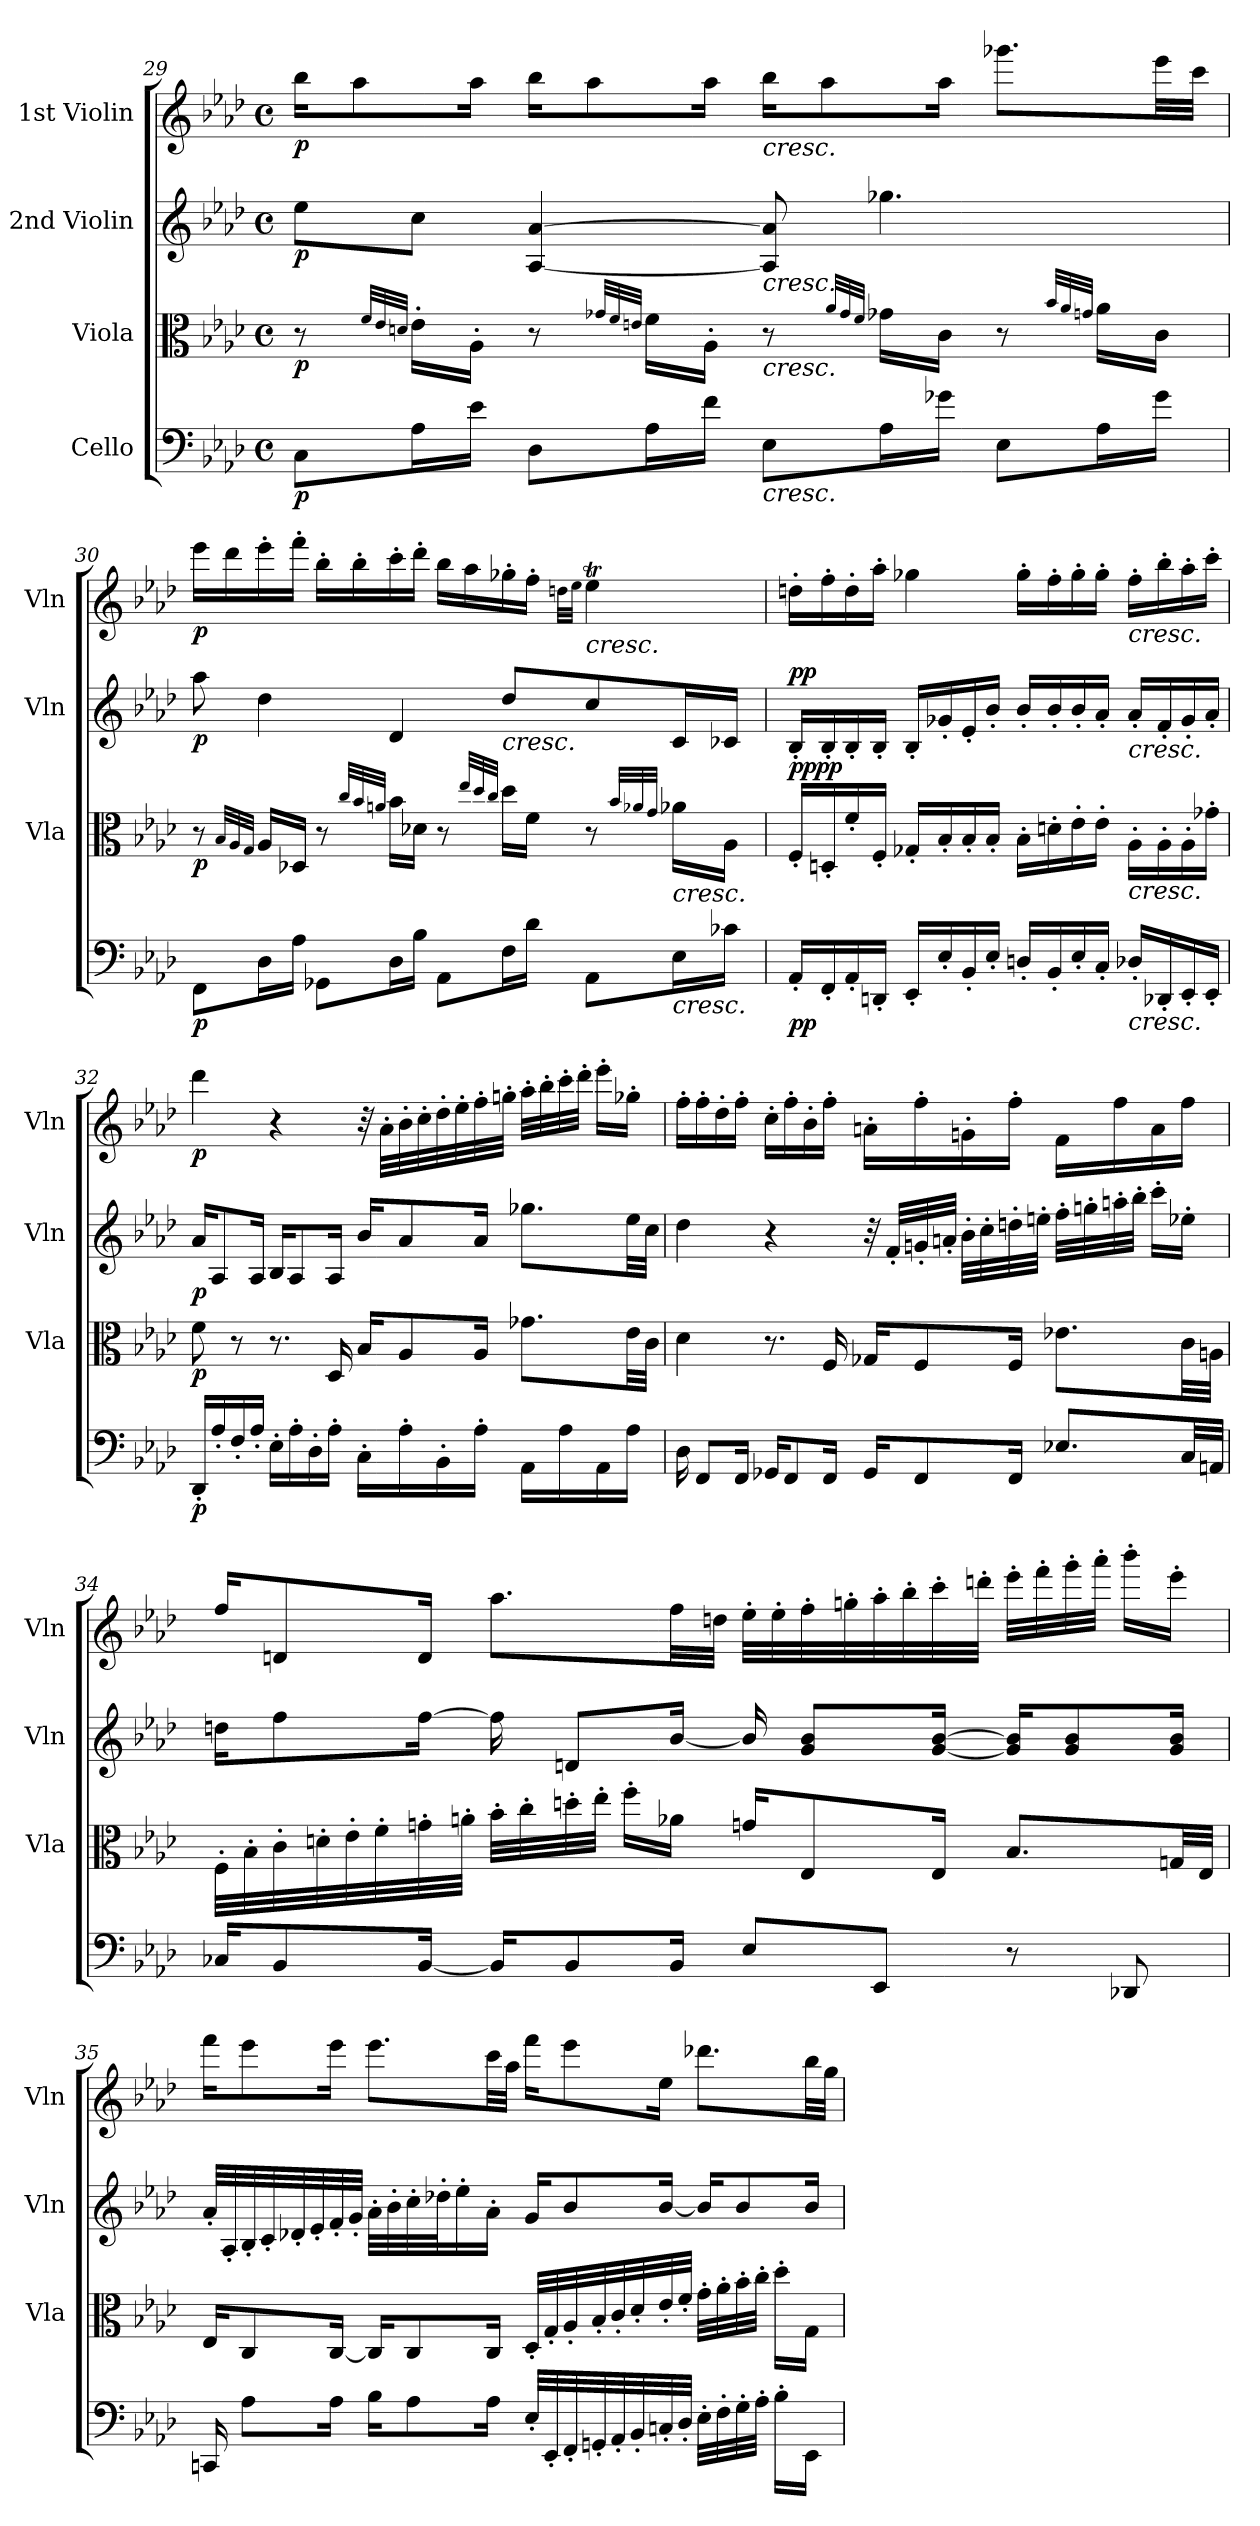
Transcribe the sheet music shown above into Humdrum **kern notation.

**kern	**dynam	**kern	**dynam	**kern	**dynam	**kern	**dynam
*part4	*part4	*part3	*part3	*part2	*part2	*part1	*part1
*staff4	*staff4	*staff3	*staff3	*staff2	*staff2	*staff1	*staff1
*I"Cello	*	*I"Viola	*	*I"2nd Violin	*	*I"1st Violin	*
*	*	*I'Vla	*	*I'Vln	*	*I'Vln	*
!!LO:PB:g=z
*clefF4	*	*clefC3	*	*clefG2	*	*clefG2	*
*k[b-e-a-d-]	*	*k[b-e-a-d-]	*	*k[b-e-a-d-]	*	*k[b-e-a-d-]	*
*A-:	*	*A-:	*	*A-:	*	*A-:	*
*M4/4	*	*M4/4	*	*M4/4	*	*M4/4	*
*met(c)	*	*met(c)	*	*met(c)	*	*met(c)	*
=29	=29	=29	=29	=29	=29	=29	=29
!	!LO:DY:b	!	!LO:DY:b	!	!LO:DY:b	!	!LO:DY:b
8C\L	p	8r	p	8ee-\L	p	16bb-\KL	p
.	.	.	.	.	.	8aa-\	.
.	.	32qf/LLL	.	.	.	.	.
.	.	32qe-/	.	.	.	.	.
.	.	32qdn/JJJ	.	.	.	.	.
16A-\L	.	16e-'\LL	.	8cc\J	.	.	.
16e-\JJ	.	16A-'\JJ	.	.	.	16aa-\Jk	.
8D-\L	.	8r	.	[4A-/ [4a-/	.	16bb-\KL	.
.	.	.	.	.	.	8aa-\	.
.	.	32qg-X/LLL	.	.	.	.	.
.	.	32qf/	.	.	.	.	.
.	.	32qen/JJJ	.	.	.	.	.
16A-\L	.	16f\LL	.	.	.	.	.
16f\JJ	.	16A-'\JJ	.	.	.	16aa-\Jk	.
!	!	!	!	!	!	!LO:TX:b:i:t=cresc.	!
!	!	!	!	!LO:TX:b:i:t=cresc.	!	!	!
!	!	!LO:TX:b:i:t=cresc.	!	!	!	!	!
!LO:TX:b:i:t=cresc.	!	!	!	!	!	!	!
8E-\L	.	8r	.	8A-/] 8a-/]	.	16bb-\KL	.
.	.	.	.	.	.	8aa-\	.
.	.	32qa-/LLL	.	.	.	.	.
.	.	32qg-/	.	.	.	.	.
.	.	32qf/JJJ	.	.	.	.	.
16A-\L	.	16g-\LL	.	4.gg-X\	.	.	.
16g-X\JJ	.	16c\JJ	.	.	.	16aa-\Jk	.
8E-\L	.	8r	.	.	.	8.ggg-X\L	.
.	.	32qb-/LLL	.	.	.	.	.
.	.	32qa-/	.	.	.	.	.
.	.	32qgn/JJJ	.	.	.	.	.
16A-\L	.	16a-\LL	.	.	.	.	.
16g-\JJ	.	16c\JJ	.	.	.	32eee-\LL	.
.	.	.	.	.	.	32ccc\JJJ	.
=30	=30	=30	=30	=30	=30	=30	=30
*	*	*	*	*	*	*^	*
!	!LO:DY:b	!	!LO:DY:b	!	!LO:DY:b	!	!	!LO:DY:b
8FF\L	p	8r	p	8aa-\	p	16eee-\LL	2.ryy	p
.	.	.	.	.	.	16ddd-\	.	.
.	.	32qB-/LLL	.	.	.	.	.	.
.	.	32qA-/	.	.	.	.	.	.
.	.	32qG/JJJ	.	.	.	.	.	.
16D-\L	.	16A-/LL	.	4dd-\	.	16eee-'\	.	.
16A-\JJ	.	16D-X/JJ	.	.	.	16fff'\JJ	.	.
8GG-X\L	.	8r	.	.	.	16bb-'\LL	.	.
.	.	.	.	.	.	16bb-'\	.	.
.	.	32qcc/LLL	.	.	.	.	.	.
.	.	32qb-/	.	.	.	.	.	.
.	.	32qan/JJJ	.	.	.	.	.	.
16D-\L	.	16b-\LL	.	4d-/	.	16ccc'\	.	.
16B-\JJ	.	16d-X\JJ	.	.	.	16ddd-'\JJ	.	.
8AA-\L	.	8r	.	.	.	16bb-\LL	.	.
.	.	.	.	.	.	16aa-\	.	.
.	.	32qee-/LLL	.	.	.	.	.	.
.	.	32qdd-/	.	.	.	.	.	.
.	.	32qcc/JJJ	.	.	.	.	.	.
!	!	!	!	!LO:TX:b:i:t=cresc.	!	!	!	!
16F\L	.	16dd-\LL	.	8dd-/L	.	16gg-X'\	.	.
16d-\JJ	.	16f\JJ	.	.	.	16ff'\JJ	.	.
.	.	.	.	.	.	.	32qddn\LLL	.
.	.	.	.	.	.	.	32qee-\JJJ	.
!	!	!	!	!	!	!LO:TX:b:i:t=cresc.	!	!
8AA-\L	.	8r	.	8cc/	.	4ee-T\	32ee-\LLLyy	.
.	.	.	.	.	.	.	32ff\yy	.
.	.	.	.	.	.	.	32ee-\yy	.
.	.	.	.	.	.	.	32ff\yy	.
.	.	32qb-/LLL	.	.	.	.	.	.
.	.	32qa-X/	.	.	.	.	.	.
.	.	32qg/JJJ	.	.	.	.	.	.
!	!	!LO:TX:b:i:t=cresc.	!	!	!	!	!	!
!LO:TX:b:i:t=cresc.	!	!	!	!	!	!	!	!
16E-\L	.	16a-\LL	.	16c/L	.	.	32ee-\yy	.
.	.	.	.	.	.	.	32ff\yy	.
16c-X\JJ	.	16A-\JJ	.	16c-X/JJ	.	.	32dd\yy	.
.	.	.	.	.	.	.	32ee-\JJJyy	.
!!LO:LB:g=z
=31	=31	=31	=31	=31	=31	=31	=31	=31
!	!LO:DY:b	!	!LO:DY:b	!	!	!	!	!
!	!	!	!LO:DY:n=1:a	!	!LO:DY:a	!	!	!
*	*	*	*	*	*	*v	*v	*
16AA-'/LL	pp	16F'/LL	pp pp	16B-'/LL	pp	16ddn'\LL	.
16FF'/	.	16Dn'/	.	16B-'/	.	16ff'\	.
16AA-'/	.	16f'/	.	16B-'/	.	16dd'\	.
16DDn'/JJ	.	16F'/JJ	.	16B-'/JJ	.	16aa-'\JJ	.
16EE-'/LL	.	16G-X'/LL	.	16B-'/LL	.	4gg-X\	.
16E-'/	.	16B-'/	.	16g-X'/	.	.	.
16BB-'/	.	16B-'/	.	16e-'/	.	.	.
16E-'/JJ	.	16B-'/JJ	.	16b-'/JJ	.	.	.
16Dn'/LL	.	16B-'\LL	.	16b-'/LL	.	16gg-'\LL	.
16BB-'/	.	16dn'\	.	16b-'/	.	16ff'\	.
16E-'/	.	16e-'\	.	16b-'/	.	16gg-'\	.
16C'/JJ	.	16e-'\JJ	.	16a-'/JJ	.	16gg-'\JJ	.
!	!	!	!	!	!	!LO:TX:b:i:t=cresc.	!
!	!	!	!	!LO:TX:b:i:t=cresc.	!	!	!
!	!	!LO:TX:b:i:t=cresc.	!	!	!	!	!
!LO:TX:b:i:t=cresc.	!	!	!	!	!	!	!
16D-X'/LL	.	16A-'\LL	.	16a-'/LL	.	16ff'\LL	.
16DD-X'/	.	16A-'\	.	16f'/	.	16bb-'\	.
16EE-'/	.	16A-'\	.	16g-'/	.	16aa-'\	.
16EE-'/JJ	.	16g-X'\JJ	.	16a-'/JJ	.	16ccc'\JJ	.
=32	=32	=32	=32	=32	=32	=32	=32
!	!LO:DY:b	!	!LO:DY:b	!	!LO:DY:b	!	!LO:DY:b
16DD-'/LL	p	8f\	p	16a-/KL	p	4ddd-\	p
16A-'/	.	.	.	8A-/	.	.	.
16F'/	.	8r	.	.	.	.	.
16A-'/JJ	.	.	.	16A-/Jk	.	.	.
16E-'\LL	.	8.r	.	16B-/KL	.	4r	.
16A-'\	.	.	.	8A-/	.	.	.
16D-'\	.	.	.	.	.	.	.
16A-'\JJ	.	16D-/	.	16A-/Jk	.	.	.
16C'\LL	.	16B-/KL	.	16b-/KL	.	32r	.
.	.	.	.	.	.	32a-'\LLL	.
16A-'\	.	8A-/	.	8a-/	.	32b-'\	.
.	.	.	.	.	.	32cc'\	.
16BB-'\	.	.	.	.	.	32dd-'\	.
.	.	.	.	.	.	32ee-'\	.
16A-'\JJ	.	16A-/Jk	.	16a-/Jk	.	32ff'\	.
.	.	.	.	.	.	32ggn'\JJJ	.
16AA-\LL	.	8.g-X\L	.	8.gg-X\L	.	32aa-'\LLL	.
.	.	.	.	.	.	32bb-'\	.
16A-\	.	.	.	.	.	32ccc'\	.
.	.	.	.	.	.	32ddd-'\JJJ	.
16AA-\	.	.	.	.	.	16eee-'\LL	.
16A-\JJ	.	32e-\LL	.	32ee-\LL	.	16gg-X'\JJ	.
.	.	32c\JJJ	.	32cc\JJJ	.	.	.
!!LO:LB:g=z
=33	=33	=33	=33	=33	=33	=33	=33
16D-\	.	4d-\	.	4dd-\	.	16ff'\LL	.
8FF/L	.	.	.	.	.	16ff'\	.
.	.	.	.	.	.	16dd-'\	.
16FF/Jk	.	.	.	.	.	16ff'\JJ	.
16GG-X/KL	.	8.r	.	4r	.	16cc'\LL	.
8FF/	.	.	.	.	.	16ff'\	.
.	.	.	.	.	.	16b-'\	.
16FF/Jk	.	16F/	.	.	.	16ff'\JJ	.
16GG-/KL	.	16G-X/KL	.	32r	.	16an'\LL	.
.	.	.	.	32f'/LLL	.	.	.
8FF/	.	8F/	.	32gn'/	.	16ff'\	.
.	.	.	.	32an'/JJJ	.	.	.
.	.	.	.	32b-'\LLL	.	16gn'\	.
.	.	.	.	32cc'\	.	.	.
16FF/Jk	.	16F/Jk	.	32ddn'\	.	16ff'\JJ	.
.	.	.	.	32een'\JJJ	.	.	.
8.E-X/L	.	8.e-X\L	.	32ff'\LLL	.	16f\LL	.
.	.	.	.	32ggn'\	.	.	.
.	.	.	.	32aan'\	.	16ff\	.
.	.	.	.	32bb-'\JJJ	.	.	.
.	.	.	.	16ccc'\LL	.	16a\	.
32C/LL	.	32c\LL	.	16ee-X'\JJ	.	16ff\JJ	.
32AAn/JJJ	.	32An\JJJ	.	.	.	.	.
!!LO:PB:g=z
=34	=34	=34	=34	=34	=34	=34	=34
16C-X/KL	.	32F'\LLL	.	16ddn\KL	.	16ff/KL	.
.	.	32B-'\	.	.	.	.	.
8BB-/	.	32c'\	.	8ff\	.	8dn/	.
.	.	32dn'\	.	.	.	.	.
.	.	32e-'\	.	.	.	.	.
.	.	32f'\	.	.	.	.	.
[16BB-/Jk	.	32gn'\	.	[16ff\Jk	.	16d/Jk	.
.	.	32an'\JJJ	.	.	.	.	.
16BB-/KL]	.	32b-'\LLL	.	16ff\]	.	8.aa-\L	.
.	.	32cc'\	.	.	.	.	.
8BB-/	.	32ddn'\	.	8dn/L	.	.	.
.	.	32ee-'\JJJ	.	.	.	.	.
.	.	16ff'\LL	.	.	.	.	.
16BB-/Jk	.	16a-X\JJ	.	[16b-/Jk	.	32ff\LL	.
.	.	.	.	.	.	32ddn\JJJ	.
8E-/L	.	16gn/KL	.	16b-/]	.	32ee-'\LLL	.
.	.	.	.	.	.	32ee-'\	.
.	.	8E-/	.	8g/ 8b-/L	.	32ff'\	.
.	.	.	.	.	.	32ggn'\	.
8EE-/J	.	.	.	.	.	32aa-'\	.
.	.	.	.	.	.	32bb-'\	.
.	.	16E-/Jk	.	[16g/ [16b-/Jk	.	32ccc'\	.
.	.	.	.	.	.	32dddn'\JJJ	.
8r	.	8.B-/L	.	16g/] 16b-/]KL	.	32eee-'\LLL	.
.	.	.	.	.	.	32fff'\	.
.	.	.	.	8g/ 8b-/	.	32ggg'\	.
.	.	.	.	.	.	32aaa-'\JJJ	.
8DD-X/	.	.	.	.	.	16bbb-'\LL	.
.	.	32Gn/LL	.	16g/ 16b-/Jk	.	16eee-'\JJ	.
.	.	32E-/JJJ	.	.	.	.	.
!!LO:LB:g=z
=35	=35	=35	=35	=35	=35	=35	=35
16CCn/	.	16E-/KL	.	32a-'/LLL	.	16fff\KL	.
.	.	.	.	32A-'/	.	.	.
8A-\L	.	8C/	.	32B-'/	.	8eee-\	.
.	.	.	.	32c'/	.	.	.
.	.	.	.	32d-X'/	.	.	.
.	.	.	.	32e-'/	.	.	.
16A-\Jk	.	[16C/Jk	.	32f'/	.	16eee-\Jk	.
.	.	.	.	32g'/JJJ	.	.	.
16B-\KL	.	16C/KL]	.	32a-'\LLL	.	8.eee-\L	.
.	.	.	.	32b-'\	.	.	.
8A-\	.	8C/	.	32cc'\	.	.	.
.	.	.	.	32dd-X'\J	.	.	.
.	.	.	.	16ee-'\	.	.	.
16A-\Jk	.	16C/Jk	.	16a-'\JJ	.	32ccc\LL	.
.	.	.	.	.	.	32aa-\JJJ	.
32E-'/LLL	.	32D-'/LLL	.	16g/KL	.	16fff\KL	.
32EE-'/	.	32G'/	.	.	.	.	.
32FF'/	.	32A-'/	.	8b-/	.	8eee-\	.
32GGn'/	.	32B-'/	.	.	.	.	.
32AA-'/	.	32c'/	.	.	.	.	.
32BB-'/	.	32d-'/	.	.	.	.	.
32Cn'/	.	32e-'/	.	[16b-/Jk	.	16ee-\Jk	.
32D-'/JJJ	.	32f'/JJJ	.	.	.	.	.
32E-'\LLL	.	32g'\LLL	.	16b-/KL]	.	8.ddd-X\L	.
32F'\	.	32a-'\	.	.	.	.	.
32G'\	.	32b-'\	.	8b-/	.	.	.
32A-'\JJJ	.	32cc'\JJJ	.	.	.	.	.
16B-'\LL	.	16dd-'\LL	.	.	.	.	.
16EE-\JJ	.	16G\JJ	.	16b-/Jk	.	32bb-\LL	.
.	.	.	.	.	.	32gg\JJJ	.
=	=	=	=	=	=	=	=
*-	*-	*-	*-	*-	*-	*-	*-
